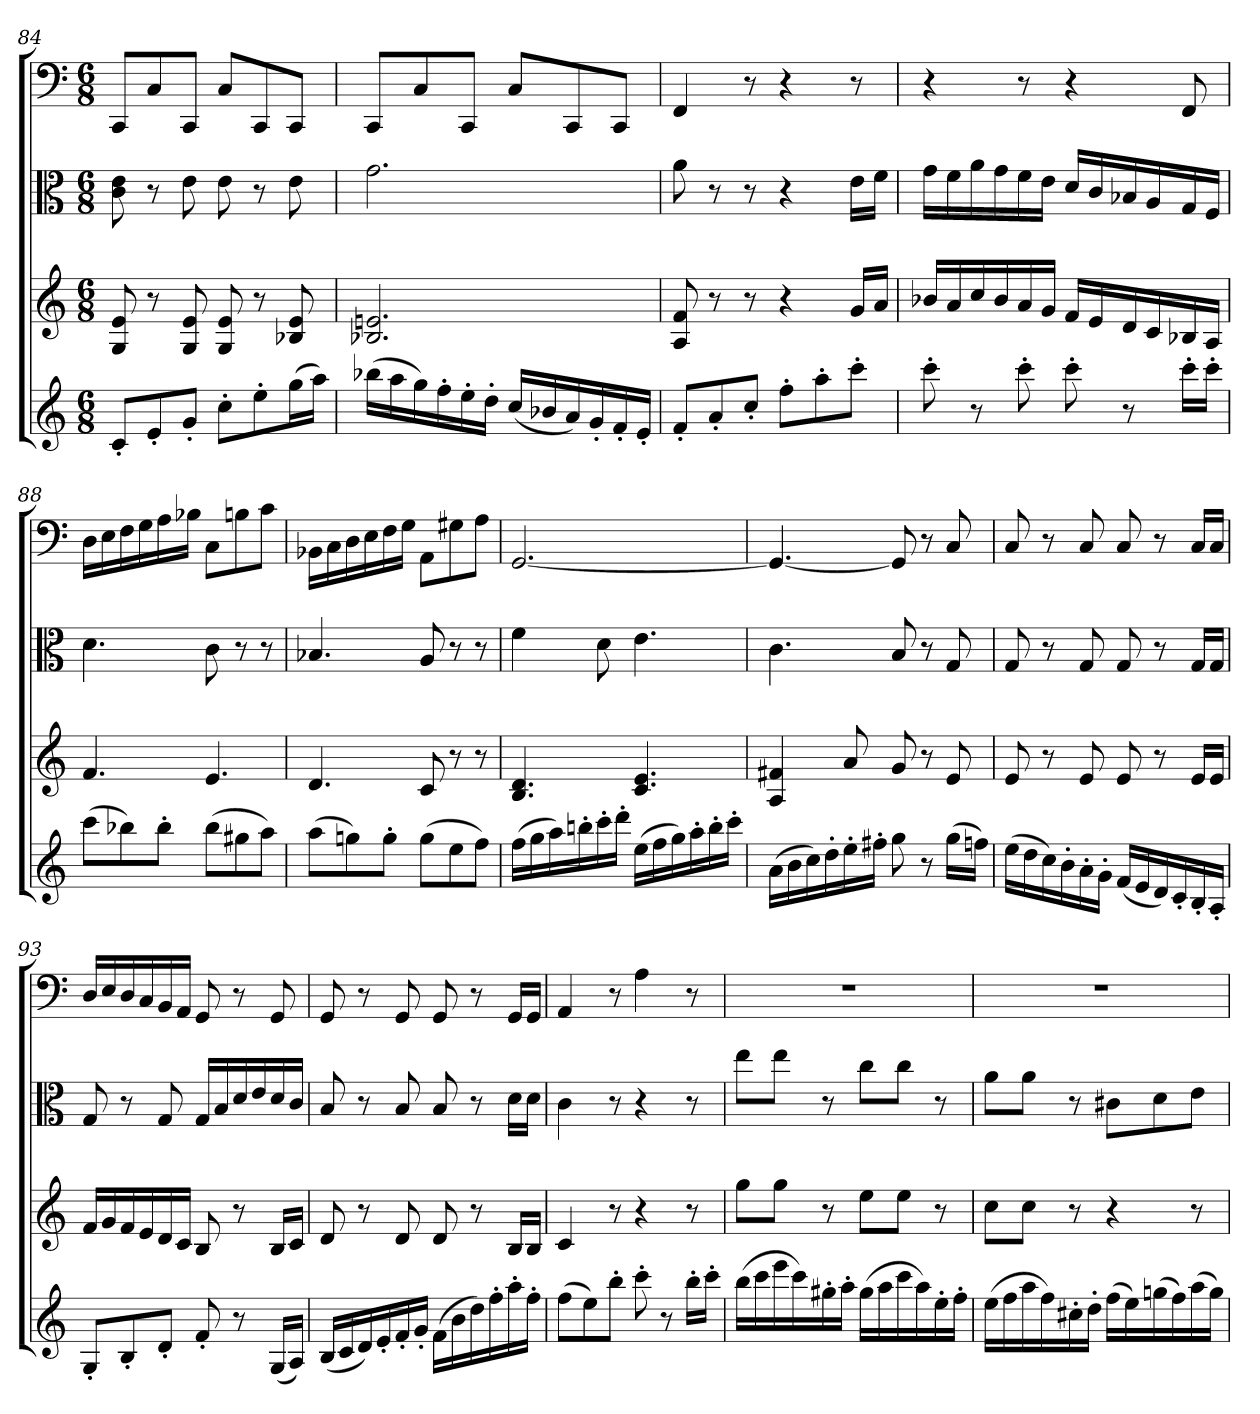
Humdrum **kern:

**kern	**kern	**kern	**kern
*part4	*part3	*part2	*part1
*staff4	*staff3	*staff2	*staff1
*clefG2	*clefG2	*clefC3	*clefF4
*k[]	*k[]	*k[]	*k[]
*C:	*C:	*C:	*C:
*M6/8	*M6/8	*M6/8	*M6/8
=84	=84	=84	=84
8c'/L	8G 8e	8c 8e	8CC/L
8e'/	8r	8r	8C/
8g'/J	8G 8e	8e	8CC/J
8cc'\L	8G 8e	8e	8C/L
8ee'\	8r	8r	8CC/
(16gg\L	8B-X 8e	8e	8CC/J
16aa\JJ)	.	.	.
=85	=85	=85	=85
(16bb-X\LL	2.B-X 2.en	2.g	8CC/L
16aa\	.	.	.
16gg\)	.	.	8C/
16ff'\	.	.	.
16ee'\	.	.	8CC/J
16dd'\JJ	.	.	.
(16cc/LL	.	.	8C/L
16b-X/	.	.	.
16a/)	.	.	8CC/
16g'/	.	.	.
16f'/	.	.	8CC/J
16e'/JJ	.	.	.
=86	=86	=86	=86
8f'/L	8A 8f	8a	4FF
8a'/	8r	8r	.
8cc'/J	8r	8r	8r
8ff'\L	4r	4r	4r
8aa'\	.	.	.
8ccc'\J	16g/LL	16e\LL	8r
.	16a/JJ	16f\JJ	.
=87	=87	=87	=87
8ccc'	16b-X/LL	16g\LL	4r
.	16a/	16f\	.
8r	16cc/	16a\	.
.	16b-/	16g\	.
8ccc'	16a/	16f\	8r
.	16g/JJ	16e\JJ	.
8ccc'	16f/LL	16d/LL	4r
.	16e/	16c/	.
8r	16d/	16B-X/	.
.	16c/	16A/	.
16ccc'\LL	16B-X/	16G/	8FF
16ccc'\JJ	16A/JJ	16F/JJ	.
=88	=88	=88	=88
(8ccc\L	4.f	4.d	16D\LL
.	.	.	16E\
8bb-X\)	.	.	16F\
.	.	.	16G\
8bb-'\J	.	.	16A\
.	.	.	16B-X\JJ
(8bb-\L	4.e	8c	8C\L
8gg#X\	.	8r	8Bn\
8aa\J)	.	8r	8c\J
=89	=89	=89	=89
(8aa\L	4.d	4.B-X	16BB-X\LL
.	.	.	16C\
8ggn\)	.	.	16D\
.	.	.	16E\
8gg'\J	.	.	16F\
.	.	.	16G\JJ
(8gg\L	8c	8A	8AA\L
8ee\	8r	8r	8G#X\
8ff\J)	8r	8r	8A\J
=90	=90	=90	=90
(16ff\LL	4.B 4.d	4f	[2.GG
16gg\	.	.	.
16aa\)	.	.	.
16bbn'\	.	.	.
16ccc'\	.	8d	.
16ddd'\JJ	.	.	.
(16ee\LL	4.c 4.e	4.e	.
16ff\	.	.	.
16gg\)	.	.	.
16aa'\	.	.	.
16bb'\	.	.	.
16ccc'\JJ	.	.	.
=91	=91	=91	=91
(16a\LL	4A 4f#X	4.c	4.GG_
16b\	.	.	.
16cc\)	.	.	.
16dd'\	.	.	.
16ee'\	8a	.	.
16ff#X'\JJ	.	.	.
8gg	8g	8B	8GG]
8r	8r	8r	8r
(16gg\LL	8e	8G	8C
16ffn\JJ)	.	.	.
=92	=92	=92	=92
(16ee\LL	8e	8G	8C
16dd\	.	.	.
16cc\)	8r	8r	8r
16b'\	.	.	.
16a'\	8e	8G	8C
16g'\JJ	.	.	.
(16f/LL	8e	8G	8C
16e/	.	.	.
16d/)	8r	8r	8r
16c'/	.	.	.
16B'/	16e/LL	16G/LL	16C/LL
16A'/JJ	16e/JJ	16G/JJ	16C/JJ
=93	=93	=93	=93
8G'/L	16f/LL	8G	16D/LL
.	16g/	.	16E/
8B'/	16f/	8r	16D/
.	16e/	.	16C/
8d'/J	16d/	8G	16BB/
.	16c/JJ	.	16AA/JJ
8f'	8B	16G/LL	8GG
.	.	16B/	.
8r	8r	16d/	8r
.	.	16e/	.
(16G/LL	16B/LL	16d/	8GG
16A/JJ)	16c/JJ	16c/JJ	.
=94	=94	=94	=94
(16B/LL	8d	8B	8GG
16c/	.	.	.
16d/)	8r	8r	8r
16e'/	.	.	.
16f'/	8d	8B	8GG
16g'/JJ	.	.	.
(16f\LL	8d	8B	8GG
16b\	.	.	.
16dd\)	8r	8r	8r
16ff'\	.	.	.
16aa'\	16B/LL	16d\LL	16GG/LL
16ff'\JJ	16B/JJ	16d\JJ	16GG/JJ
=95	=95	=95	=95
(8ff\L	4c	4c	4AA
8ee\)	.	.	.
8bb'\J	8r	8r	8r
8ccc'	4r	4r	4A
8r	.	.	.
16bb'\LL	8r	8r	8r
16ccc'\JJ	.	.	.
=96	=96	=96	=96
(16bb\LL	8gg\L	8ee\L	2.r
16ccc\	.	.	.
16eee\	8gg\J	8ee\J	.
16ccc\)	.	.	.
16gg#X'\	8r	8r	.
16aa'\JJ	.	.	.
(16gg#\LL	8ee\L	8cc\L	.
16aa\	.	.	.
16ccc\	8ee\J	8cc\J	.
16aa\)	.	.	.
16ee'\	8r	8r	.
16ff'\JJ	.	.	.
=97	=97	=97	=97
(16ee\LL	8cc\L	8a\L	2.r
16ff\	.	.	.
16aa\	8cc\J	8a\J	.
16ff\)	.	.	.
16cc#X'\	8r	8r	.
16dd'\JJ	.	.	.
(16ff\LL	4r	8c#X\L	.
16ee\)	.	.	.
(16ggn\	.	8d\	.
16ff\)	.	.	.
(16aa\	8r	8e\J	.
16gg\JJ)	.	.	.
=	=	=	=
*-	*-	*-	*-
